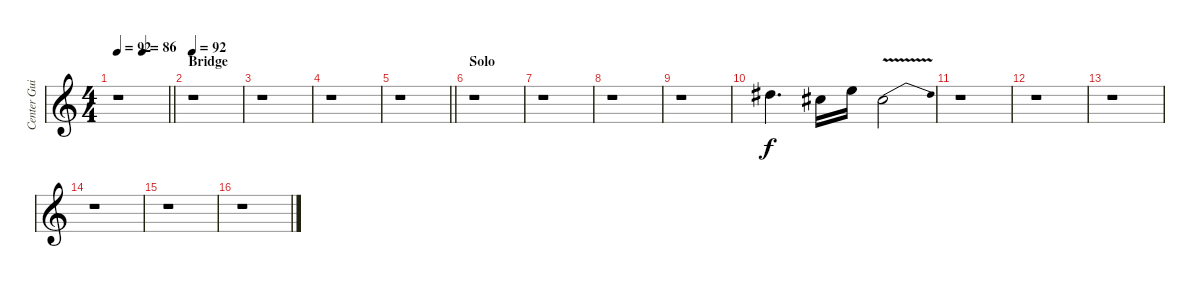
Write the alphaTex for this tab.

\track ("Center Guitar II (Effects)" "Center Gui") {instrument distortionguitar}
\staff {score}
\tuning (Db4 Ab3 E3 B2 Gb2 B1) {hide}
\ts (4 4)
\tempo 92
\tempo (86 0.5)
\clef g2
\barLineRight lightlight
\ks c
r.1{dy f} |
\section ("" "Bridge")
\tempo 92
r.1 |
r.1 |
r.1 |
\barLineRight lightlight
r.1 |
\section ("" "Solo")
r.1 |
r.1 |
r.1 |
r.1 |
16.4{be (custom 0 0 15 2 30 2 45 0 60 0)}.4{d} 14.4.16 17.4.16 14.4{be (bend 0 0 60 4) v}.2 |
r.1 |
r.1 |
r.1 |
r.1 |
r.1 |
r.1
